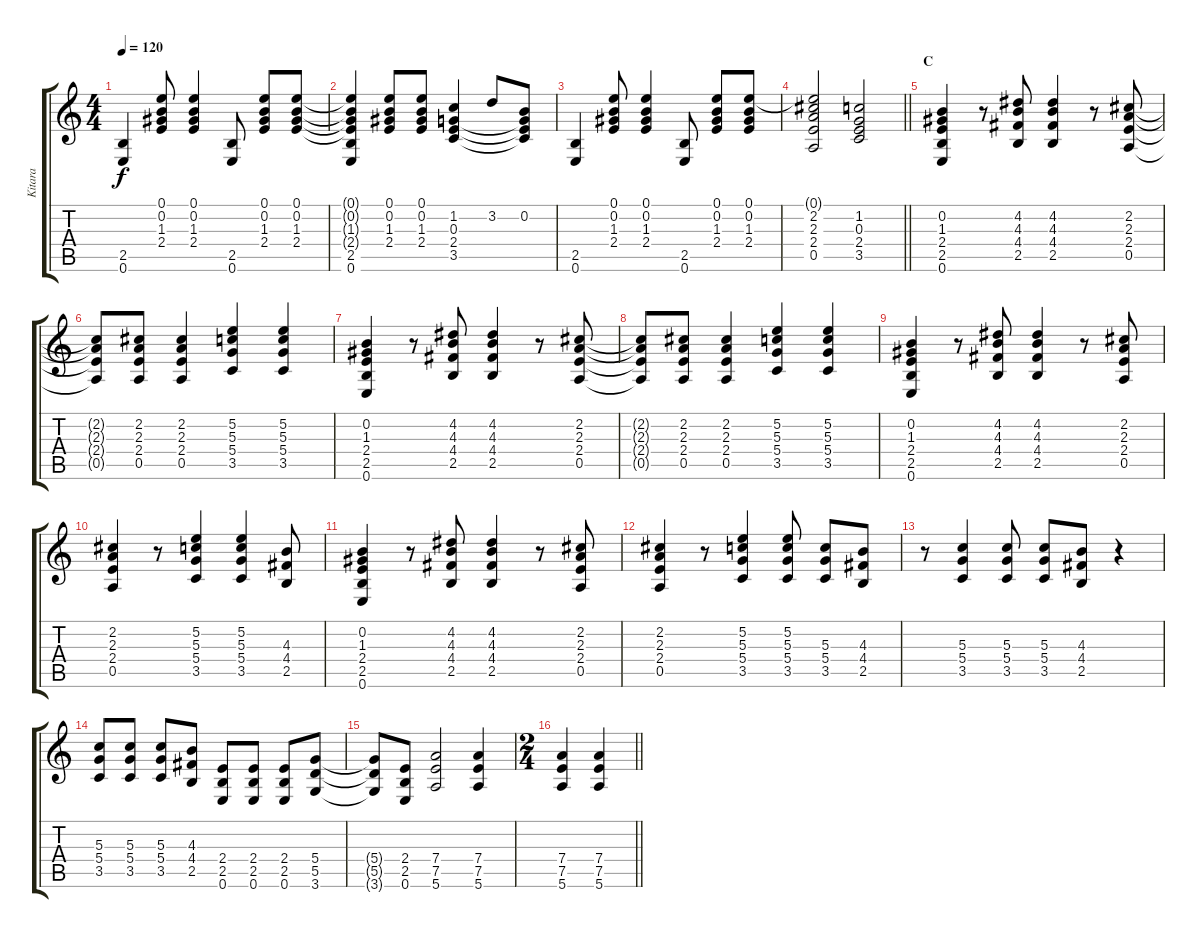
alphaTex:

\track ("Kitara" "Kitara") {instrument acousticguitarsteel}
\staff {score tabs}
\tuning (E4 B3 G3 D3 A2 E2) {hide}
\ts (4 4)
\tempo 120
\clef g2
\ks c
(2.5 0.6).4{dy f} (0.1 0.2 1.3 2.4).8 (0.1 0.2 1.3 2.4).4 (2.5 0.6).8 (0.1 0.2 1.3 2.4).8 (0.1 0.2 1.3 2.4).8 |
(0.1{t} 0.2{t} 1.3{t} 2.4{t} 2.5 0.6).4 (0.1 0.2 1.3 2.4).8 (0.1 0.2 1.3 2.4).8 (1.2 0.3 2.4 3.5).4 3.2.8 (0.2 0.3{t} 2.4{t} 3.5{t}).8 |
(2.5 0.6).4 (0.1 0.2 1.3 2.4).8 (0.1 0.2 1.3 2.4).4 (2.5 0.6).8 (0.1 0.2 1.3 2.4).8 (0.1 0.2 1.3 2.4).8 |
\barLineRight lightlight
(0.1{t} 2.2 2.3 2.4 0.5).2 (1.2 0.3 2.4 3.5).2 |
\section ("" "C")
(0.2 1.3 2.4 2.5 0.6).4 r.8 (4.2 4.3 4.4 2.5).8 (4.2 4.3 4.4 2.5).4 r.8 (2.2 2.3 2.4 0.5).8 |
(2.2{t} 2.3{t} 2.4{t} 0.5{t}).8 (2.2 2.3 2.4 0.5).8 (2.2 2.3 2.4 0.5).4 (5.2 5.3 5.4 3.5).4 (5.2 5.3 5.4 3.5).4 |
(0.2 1.3 2.4 2.5 0.6).4 r.8 (4.2 4.3 4.4 2.5).8 (4.2 4.3 4.4 2.5).4 r.8 (2.2 2.3 2.4 0.5).8 |
(2.2{t} 2.3{t} 2.4{t} 0.5{t}).8 (2.2 2.3 2.4 0.5).8 (2.2 2.3 2.4 0.5).4 (5.2 5.3 5.4 3.5).4 (5.2 5.3 5.4 3.5).4 |
(0.2 1.3 2.4 2.5 0.6).4 r.8 (4.2 4.3 4.4 2.5).8 (4.2 4.3 4.4 2.5).4 r.8 (2.2 2.3 2.4 0.5).8 |
(2.2 2.3 2.4 0.5).4 r.8 (5.2 5.3 5.4 3.5).4 (5.2 5.3 5.4 3.5).4 (4.3 4.4 2.5).8 |
(0.2 1.3 2.4 2.5 0.6).4 r.8 (4.2 4.3 4.4 2.5).8 (4.2 4.3 4.4 2.5).4 r.8 (2.2 2.3 2.4 0.5).8 |
(2.2 2.3 2.4 0.5).4 r.8 (5.2 5.3 5.4 3.5).4 (5.2 5.3 5.4 3.5).8 (5.3 5.4 3.5).8 (4.3 4.4 2.5).8 |
r.8 (5.3 5.4 3.5).4 (5.3 5.4 3.5).8 (5.3 5.4 3.5).8 (4.3 4.4 2.5).8 r.4 |
(5.3 5.4 3.5).8 (5.3 5.4 3.5).8 (5.3 5.4 3.5).8 (4.3 4.4 2.5).8 (2.4 2.5 0.6).8 (2.4 2.5 0.6).8 (2.4 2.5 0.6).8 (5.4 5.5 3.6).8 |
(5.4{t} 5.5{t} 3.6{t}).8 (2.4 2.5 0.6).8 (7.4 7.5 5.6).2 (7.4 7.5 5.6).4 |
\ts (2 4)
\barLineRight lightlight
(7.4 7.5 5.6).4 (7.4 7.5 5.6).4
